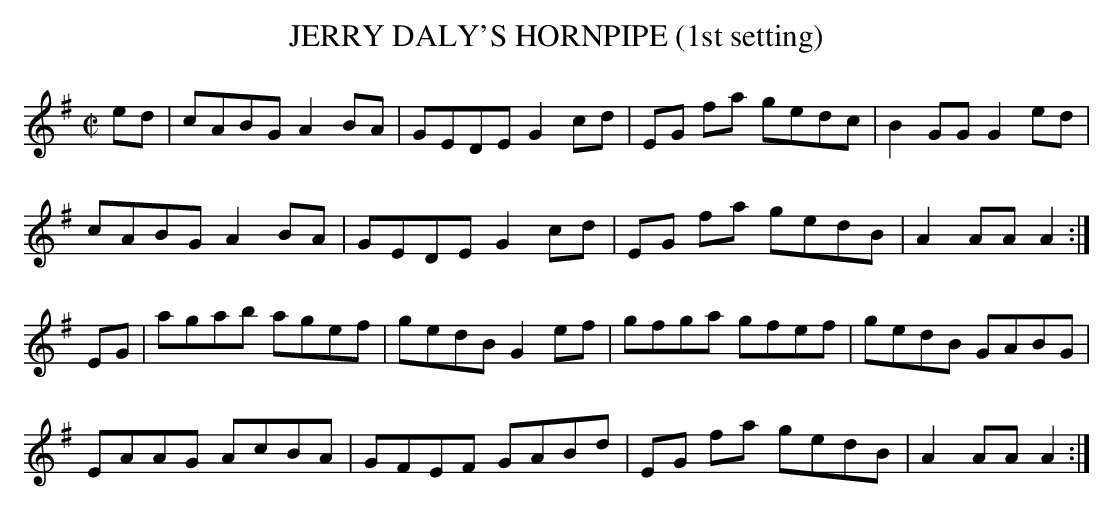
X:1
T:JERRY DALY'S HORNPIPE (1st setting)
M:C|
L:1/8
K:Ador
ed|cABG A2BA|GEDE G2cd|EG fa gedc|B2GG G2ed|
cABG A2BA|GEDE G2cd|EG fa gedB|A2AA A2:|
EG|agab agef|gedB G2ef|gfga gfef|gedB GABG|
EAAG AcBA|GFEF GABd|EG fa gedB|A2AA A2:|
